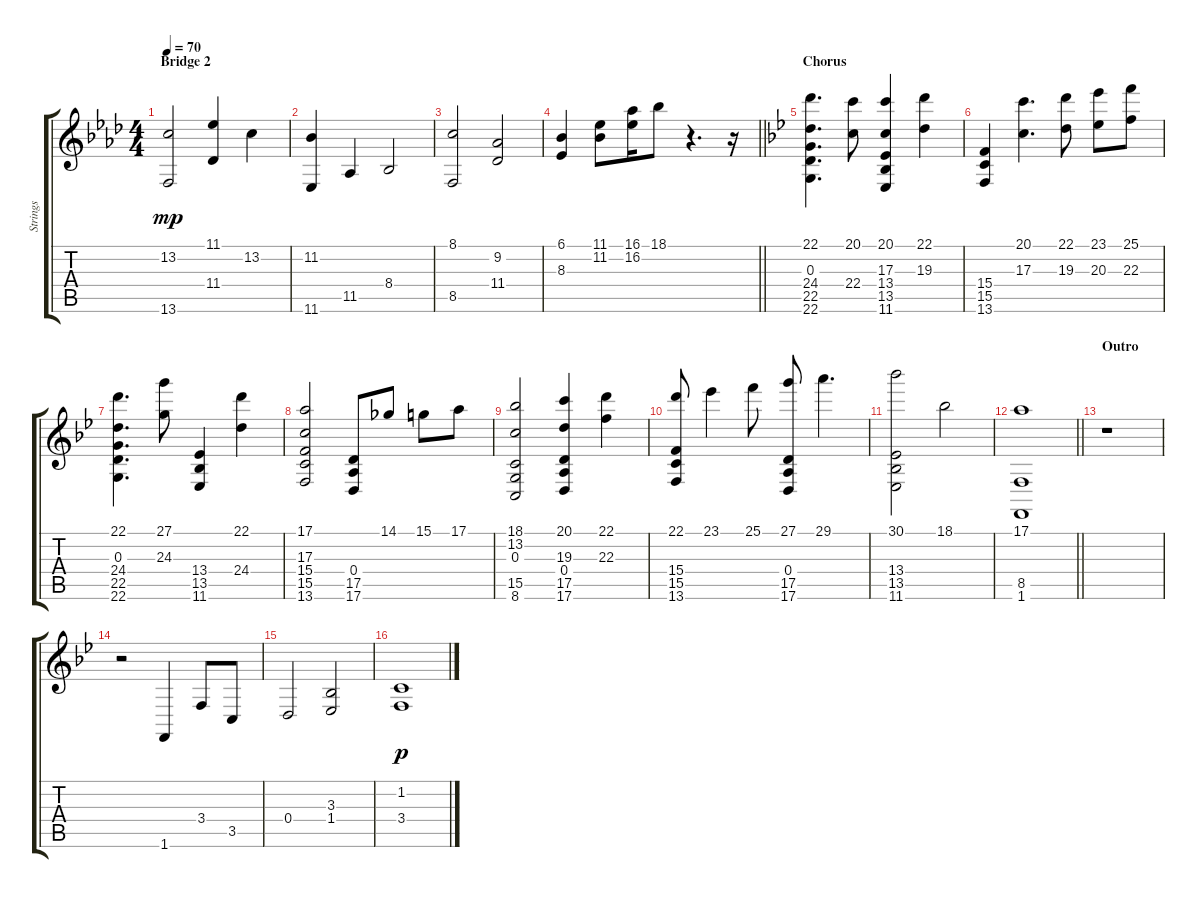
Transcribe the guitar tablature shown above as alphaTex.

\track ("Strings" "Strings") {instrument stringensemble2}
\staff {score tabs}
\tuning (E4 B3 G3 D3 A2 E2) {hide}
\ts (4 4)
\section ("" "Bridge 2")
\tempo 70
\clef g2
\ks ab
(13.2 13.6).2{dy mp} (11.1 11.4).4 13.2.4 |
(11.2 11.6).4 11.5.4 8.4.2 |
(8.1 8.5).2 (9.2 11.4).2 |
\barLineRight lightlight
(6.1 8.3).4 (11.1 11.2).8 (16.1 16.2).16 18.1.8 r.4{d} r.16 |
\section ("" "Chorus")
\ks bb
(22.1 0.3 24.4 22.5 22.6).4{d} (20.1 22.4).8 (20.1 17.3 13.4 13.5 11.6).4 (22.1 19.3).4 |
(15.4 15.5 13.6).4 (20.1 17.3).4{d} (22.1 19.3).8 (23.1 20.3).8 (25.1 22.3).8 |
(22.1 0.3 24.4 22.5 22.6).4{d} (27.1 24.3).8 (13.4 13.5 11.6).4 (22.1 24.4).4 |
(17.1 17.3 15.4 15.5 13.6).2 (0.4 17.5 17.6).8 14.1.8 15.1.8 17.1.8 |
(18.1 13.2 0.3 15.5 8.6).2 (20.1 19.3 0.4 17.5 17.6).4 (22.1 22.3).4 |
(22.1 15.4 15.5 13.6).8 23.1.4 25.1.8 (27.1 0.4 17.5 17.6).8 29.1.4{d} |
(30.1 13.4 13.5 11.6).2 18.1.2 |
\barLineRight lightlight
(17.1 8.5 1.6).1 |
\section ("" "Outro")
r.1 |
r.2 1.6.4 3.4.8 3.5.8 |
0.4.2 (3.3 1.4).2 |
(1.2 3.4).1{dy p}
